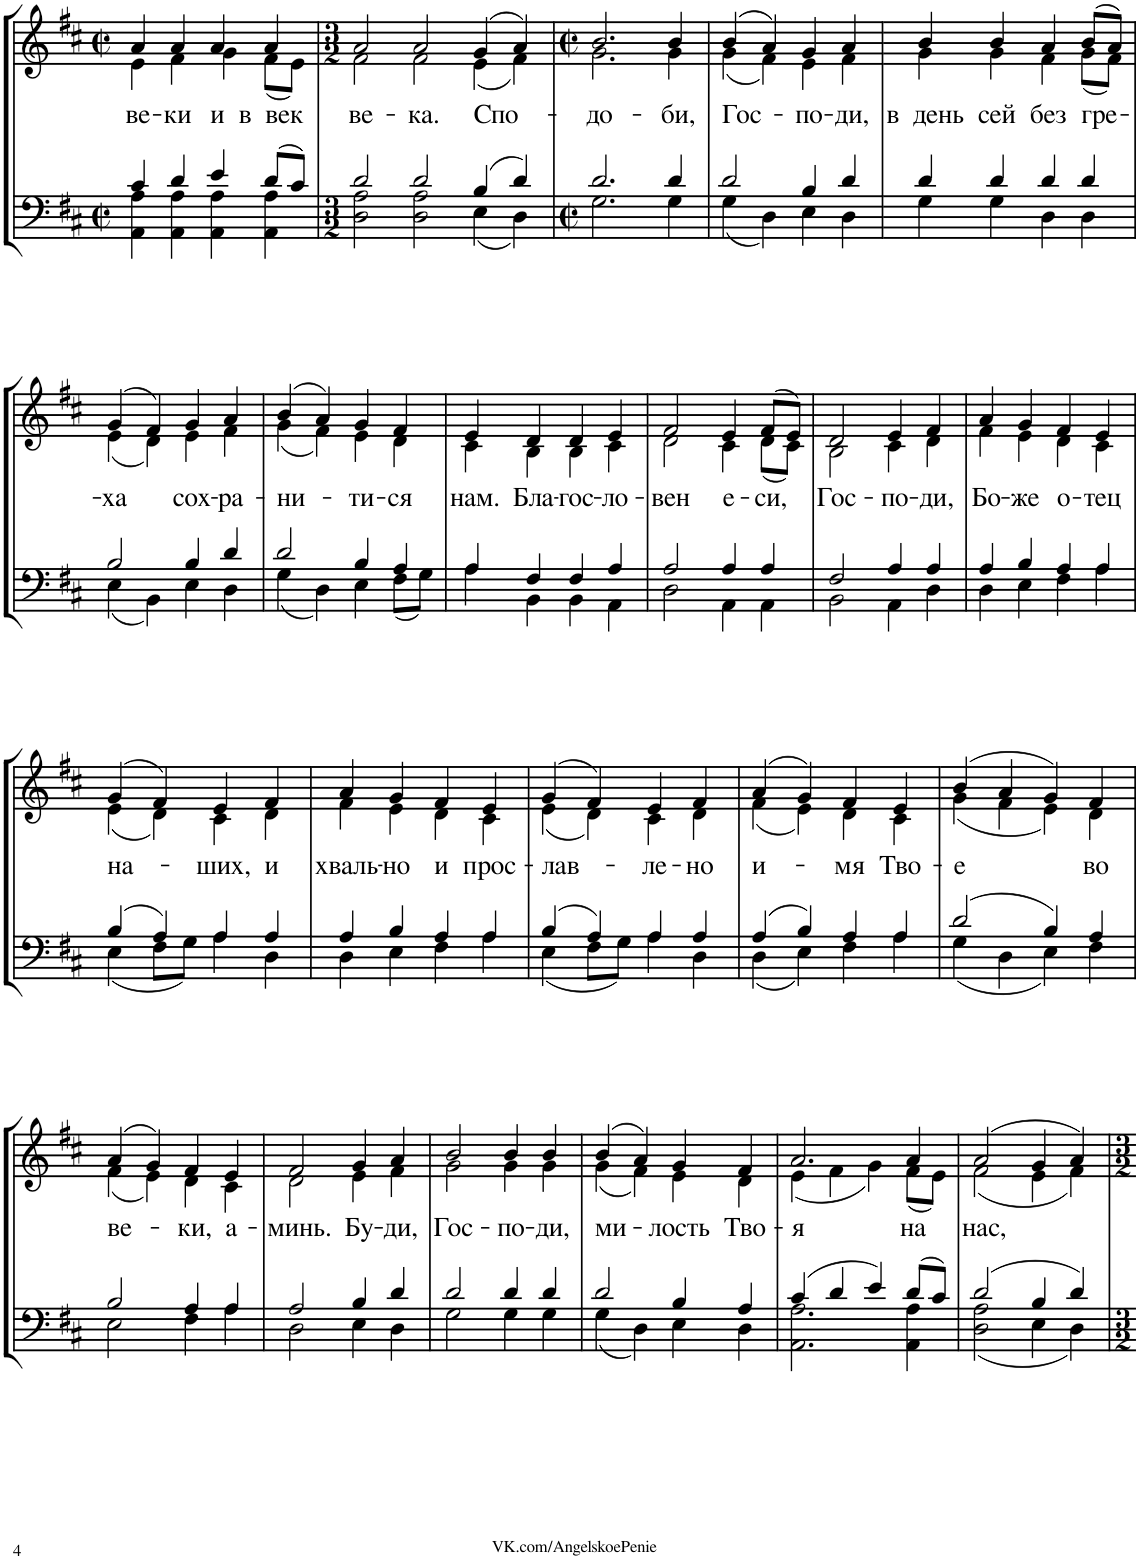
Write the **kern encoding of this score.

**kern	**kern	**text
*part1	*part1	*part1
*staff2	*staff1	*staff1
*I"Piano	*	*
*I'Pno.	*	*
!!LO:PB:g=z
*clefF4	*clefG2	*
*k[f#c#]	*k[f#c#]	*
*M2/2	*M2/2	*
*met(c|)	*met(c|)	*
=58	=58	=58
*^	*^	*
!	!	!	!	!LO:LY:b
4c#/	4AA\ 4A\	4a/	4e\	ве-
!	!	!	!	!LO:LY:b
4d/	4AA\ 4A\	4a/	4f#\	-ки
!	!	!	!	!LO:LY:b
4e/	4AA\ 4A\	4a/	4g\	и
!	!	!	!	!LO:LY:b
8d/L	4AA\ 4A\	4a/	(8f#\L	в век
8c#/J	.	.	8e\J)	.
=59	=59	=59	=59	=59
*M3/2	*	*M3/2	*	*
!	!	!	!	!LO:LY:b
2d/	2D\ 2A\	2a/	2f#\	ве-
!	!	!	!	!LO:LY:b
2d/	2D\ 2A\	2a/	2f#\	-ка.
!	!	!	!	!LO:LY:b
4B/	4E\	(4g/	(4e\	Спо-
4d/	4D\	4a/)	4f#\)	.
=60	=60	=60	=60	=60
*M2/2	*	*M2/2	*	*
*met(c|)	*	*met(c|)	*	*
!	!	!	!	!LO:LY:b
2.d/	2.G\	2.b/	2.g\	-до-
!	!	!	!	!LO:LY:b
4d/	4G\	4b/	4g\	-би,
=61	=61	=61	=61	=61
!	!	!	!	!LO:LY:b
2d/	4G\	(4b/	(4g\	Гос-
.	4D\	4a/)	4f#\)	.
!	!	!	!	!LO:LY:b
4B/	4E\	4g/	4e\	-по-
!	!	!	!	!LO:LY:b
4d/	4D\	4a/	4f#\	-ди,
=62	=62	=62	=62	=62
!	!	!	!	!LO:LY:b
4d/	4G\	4b/	4g\	в день
!	!	!	!	!LO:LY:b
4d/	4G\	4b/	4g\	сей
!	!	!	!	!LO:LY:b
4d/	4D\	4a/	4f#\	без
!	!	!	!	!LO:LY:b
4d/	4D\	(8b/L	(8g\L	гре-
.	.	8a/J)	8f#\J)	.
!!LO:LB:g=z	!!
=63	=63	=63	=63	=63
!	!	!	!	!LO:LY:b
2B/	4E\	(4g/	(4e\	-ха
.	4BB\	4f#/)	4d\)	.
!	!	!	!	!LO:LY:b
4B/	4E\	4g/	4e\	сох-
!	!	!	!	!LO:LY:b
4d/	4D\	4a/	4f#\	-ра-
=64	=64	=64	=64	=64
!	!	!	!	!LO:LY:b
2d/	4G\	(4b/	(4g\	-ни-
.	4D\	4a/)	4f#\)	.
!	!	!	!	!LO:LY:b
4B/	4E\	4g/	4e\	-ти-
!	!	!	!	!LO:LY:b
4A/	8F#\L	4f#/	4d\	-ся
.	8G\J	.	.	.
=65	=65	=65	=65	=65
!	!	!	!	!LO:LY:b
4A/	4A\	4e/	4c#\	нам.
!	!	!	!	!LO:LY:b
4F#/	4BB\	4d/	4B\	Бла-
!	!	!	!	!LO:LY:b
4F#/	4BB\	4d/	4B\	-гос-
!	!	!	!	!LO:LY:b
4A/	4AA\	4e/	4c#\	-ло-
=66	=66	=66	=66	=66
!	!	!	!	!LO:LY:b
2A/	2D\	2f#/	2d\	-вен
!	!	!	!	!LO:LY:b
4A/	4AA\	4e/	4c#\	е-
!	!	!	!	!LO:LY:b
4A/	4AA\	(8f#/L	(8d\L	-си,
.	.	8e/J)	8c#\J)	.
=67	=67	=67	=67	=67
!	!	!	!	!LO:LY:b
2F#/	2BB\	2d/	2B\	Гос-
!	!	!	!	!LO:LY:b
4A/	4AA\	4e/	4c#\	-по-
!	!	!	!	!LO:LY:b
4A/	4D\	4f#/	4d\	-ди,
=68	=68	=68	=68	=68
!	!	!	!	!LO:LY:b
4A/	4D\	4a/	4f#\	Бо-
!	!	!	!	!LO:LY:b
4B/	4E\	4g/	4e\	-же
!	!	!	!	!LO:LY:b
4A/	4F#\	4f#/	4d\	о-
!	!	!	!	!LO:LY:b
4A/	4A\	4e/	4c#\	-тец
!!LO:LB:g=z	!!
=69	=69	=69	=69	=69
!	!	!	!	!LO:LY:b
4B/	4E\	(4g/	(4e\	на-
4A/	8F#\L	4f#/)	4d\)	.
.	8G\J	.	.	.
!	!	!	!	!LO:LY:b
4A/	4A\	4e/	4c#\	-ших,
!	!	!	!	!LO:LY:b
4A/	4D\	4f#/	4d\	и
=70	=70	=70	=70	=70
!	!	!	!	!LO:LY:b
4A/	4D\	4a/	4f#\	хваль-
!	!	!	!	!LO:LY:b
4B/	4E\	4g/	4e\	-но
!	!	!	!	!LO:LY:b
4A/	4F#\	4f#/	4d\	и
!	!	!	!	!LO:LY:b
4A/	4A\	4e/	4c#\	прос-
=71	=71	=71	=71	=71
!	!	!	!	!LO:LY:b
4B/	4E\	(4g/	(4e\	-лав-
4A/	8F#\L	4f#/)	4d\)	.
.	8G\J	.	.	.
!	!	!	!	!LO:LY:b
4A/	4A\	4e/	4c#\	-ле-
!	!	!	!	!LO:LY:b
4A/	4D\	4f#/	4d\	-но
=72	=72	=72	=72	=72
!	!	!	!	!LO:LY:b
4A/	4D\	(4a/	(4f#\	и-
4B/	4E\	4g/)	4e\)	.
!	!	!	!	!LO:LY:b
4A/	4F#\	4f#/	4d\	-мя
!	!	!	!	!LO:LY:b
4A/	4A\	4e/	4c#\	Тво-
=73	=73	=73	=73	=73
!	!	!	!	!LO:LY:b
2d/	4G\	(4b/	(4g\	-е
.	4D\	4a/	4f#\	.
4B/	4E\	4g/)	4e\)	.
!	!	!	!	!LO:LY:b
4A/	4F#\	4f#/	4d\	во
!!LO:LB:g=z	!!
=74	=74	=74	=74	=74
!	!	!	!	!LO:LY:b
2B/	2E\	(4a/	(4f#\	ве-
.	.	4g/)	4e\)	.
!	!	!	!	!LO:LY:b
4A/	4F#\	4f#/	4d\	-ки,
!	!	!	!	!LO:LY:b
4A/	4A\	4e/	4c#\	а-
=75	=75	=75	=75	=75
!	!	!	!	!LO:LY:b
2A/	2D\	2f#/	2d\	-минь.
!	!	!	!	!LO:LY:b
4B/	4E\	4g/	4e\	Бу-
!	!	!	!	!LO:LY:b
4d/	4D\	4a/	4f#\	-ди,
=76	=76	=76	=76	=76
!	!	!	!	!LO:LY:b
2d/	2G\	2b/	2g\	Гос-
!	!	!	!	!LO:LY:b
4d/	4G\	4b/	4g\	-по-
!	!	!	!	!LO:LY:b
4d/	4G\	4b/	4g\	-ди,
=77	=77	=77	=77	=77
!	!	!	!	!LO:LY:b
2d/	4G\	(4b/	(4g\	ми-
.	4D\	4a/)	4f#\)	.
!	!	!	!	!LO:LY:b
4B/	4E\	4g/	4e\	-лость
!	!	!	!	!LO:LY:b
4A/	4D\	4f#/	4d\	Тво-
=78	=78	=78	=78	=78
!	!	!	!	!LO:LY:b
4c#/	2.AA\ 2.A\	2.a/	(4e\	-я
4d/	.	.	4f#\	.
4e/	.	.	4g\)	.
!	!	!	!	!LO:LY:b
8d/L	4AA\ 4A\	4a/	(8f#\L	на
8c#/J	.	.	8e\J)	.
=79	=79	=79	=79	=79
!	!	!	!	!LO:LY:b
2d/	2D\ 2A\	(2a/	(2f#\	нас,
4B/	4E\	4g/	4e\	.
4d/	4D\	4a/)	4f#\)	.
*v	*v	*	*	*
*	*v	*v	*
=	=	=
*-	*-	*-
